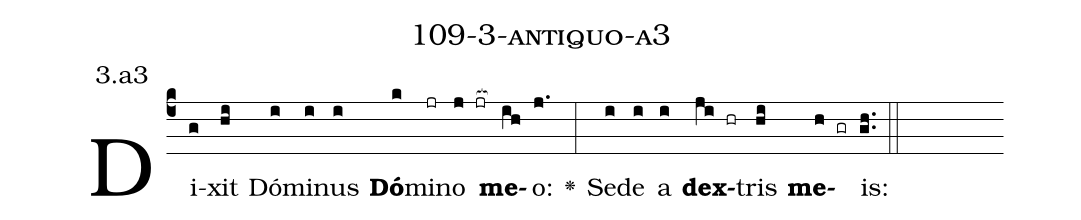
name: 109-3-antiquo-a3;
annotation: 3.a3;
%%
(c4)Di(g)xit(hi) Dó(i)mi(i)nus(i) <b>Dó</b>(k)mi(jr)no(j jr[ocb:1{]) <b>me</b>(ih[ocb:0}])o:(j.) <v>\greheightstar</v>(:) Se(i)de(i) a(i) <b>dex</b>(ji hr)tris(hi) <b>me</b>(h gr)is:(gh..) (::)


%E(i) u(i) o(ji) u(hi) a(h) e.(gh..) (::)
